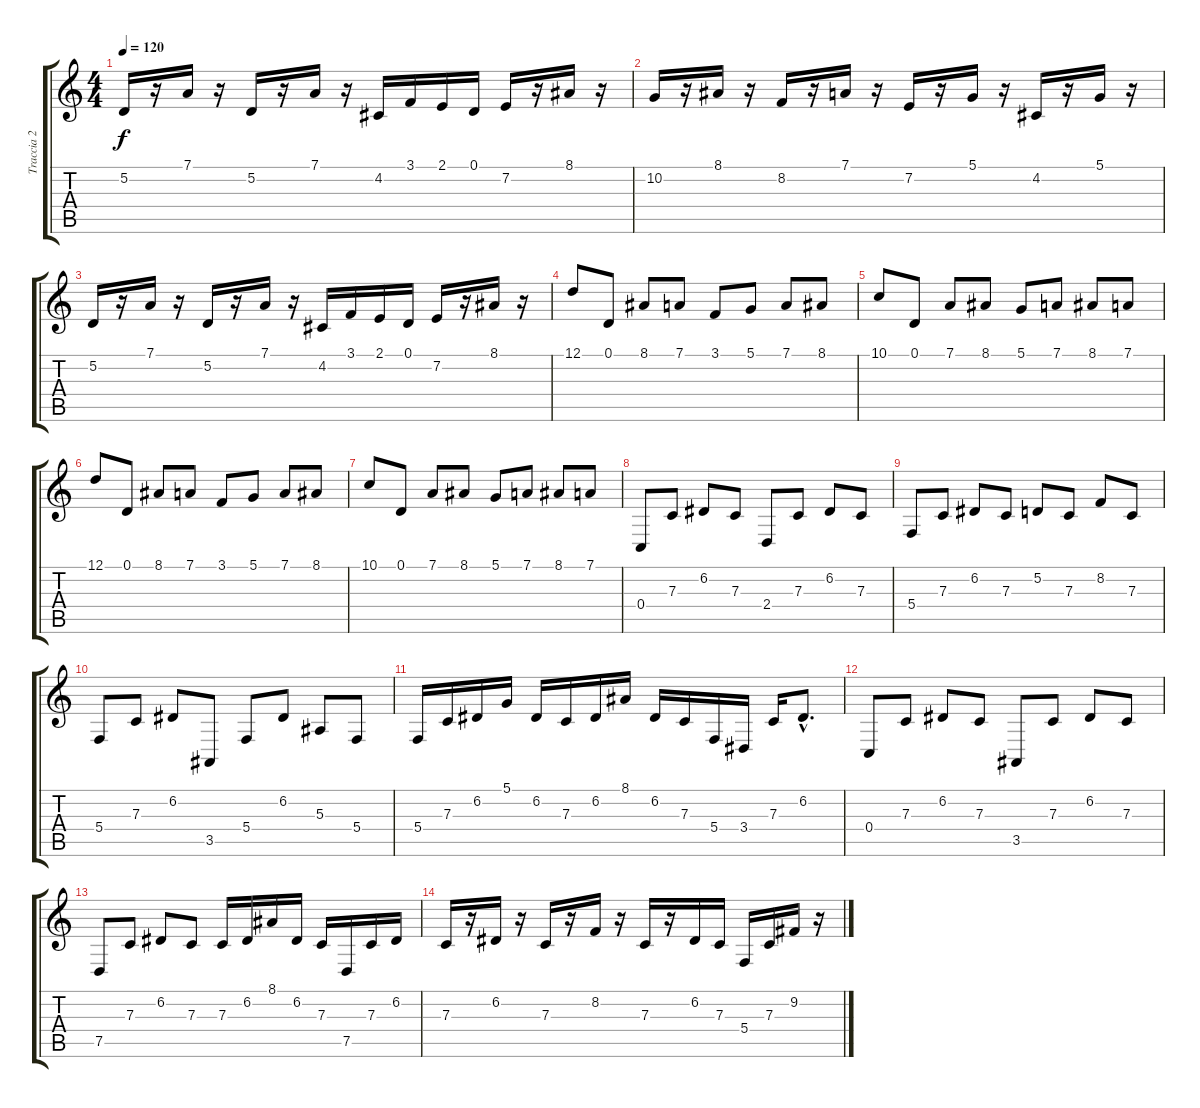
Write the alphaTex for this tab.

\track ("Traccia 2" "Traccia 2") {instrument acousticgrandpiano}
\staff {score tabs}
\tuning (D4 A3 F3 C3 G2 D2) {hide}
\ts (4 4)
\tempo 120
\clef g2
\ks c
5.2.16{dy f} r.16 7.1.16 r.16 5.2.16 r.16 7.1.16 r.16 4.2.16 3.1.16 2.1.16 0.1.16 7.2.16 r.16 8.1.16 r.16 |
10.2.16 r.16 8.1.16 r.16 8.2.16 r.16 7.1.16 r.16 7.2.16 r.16 5.1.16 r.16 4.2.16 r.16 5.1.16 r.16 |
5.2.16 r.16 7.1.16 r.16 5.2.16 r.16 7.1.16 r.16 4.2.16 3.1.16 2.1.16 0.1.16 7.2.16 r.16 8.1.16 r.16 |
12.1.8 0.1.8 8.1.8 7.1.8 3.1.8 5.1.8 7.1.8 8.1.8 |
10.1.8 0.1.8 7.1.8 8.1.8 5.1.8 7.1.8 8.1.8 7.1.8 |
12.1.8 0.1.8 8.1.8 7.1.8 3.1.8 5.1.8 7.1.8 8.1.8 |
10.1.8 0.1.8 7.1.8 8.1.8 5.1.8 7.1.8 8.1.8 7.1.8 |
0.4.8 7.3.8 6.2.8 7.3.8 2.4.8 7.3.8 6.2.8 7.3.8 |
5.4.8 7.3.8 6.2.8 7.3.8 5.2.8 7.3.8 8.2.8 7.3.8 |
5.4.8 7.3.8 6.2.8 3.5.8 5.4.8 6.2.8 5.3.8 5.4.8 |
5.4.16 7.3.16 6.2.16 5.1.16 6.2.16 7.3.16 6.2.16 8.1.16 6.2.16 7.3.16 5.4.16 3.4.16 7.3.16 6.2{hac}.8{d} |
0.4.8 7.3.8 6.2.8 7.3.8 3.5.8 7.3.8 6.2.8 7.3.8 |
7.5.8 7.3.8 6.2.8 7.3.8 7.3.16 6.2.16 8.1.16 6.2.16 7.3.16 7.5.16 7.3.16 6.2.16 |
7.3.16 r.16 6.2.16 r.16 7.3.16 r.16 8.2.16 r.16 7.3.16 r.16 6.2.16 7.3.16 5.4.16 7.3.16 9.2.16 r.16
